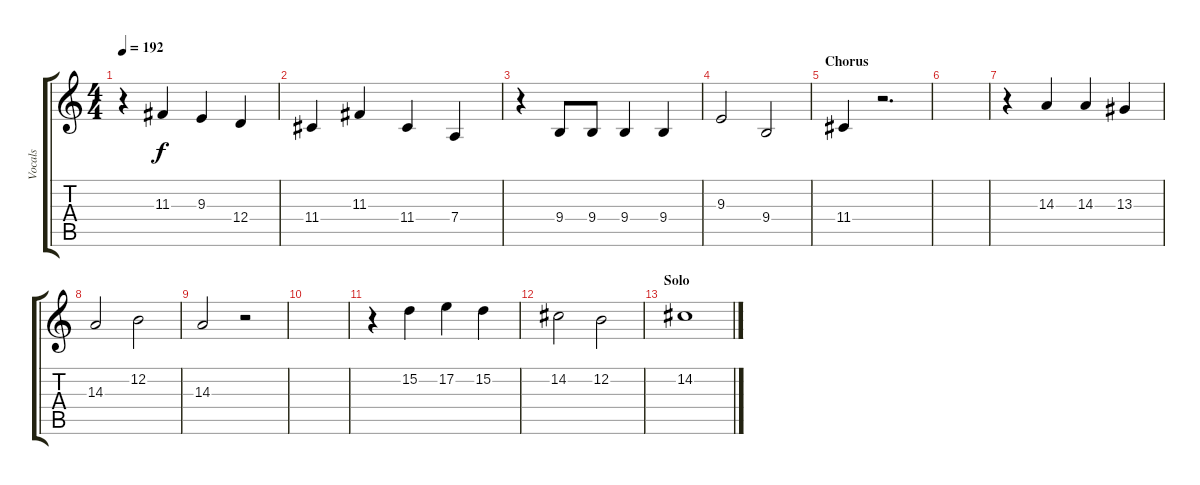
\track ("Vocals" "Vocals") {instrument lead2sawtooth}
\staff {score tabs}
\tuning (E4 B3 G3 D3 A2 E2) {hide}
\ts (4 4)
\tempo 192
\clef g2
\ks c
r.4{dy f} 11.3.4 9.3.4 12.4.4 |
11.4.4 11.3.4 11.4.4 7.4.4 |
r.4 9.4.8 9.4.8 9.4.4 9.4.4 |
9.3.2 9.4.2 |
\section ("" "Chorus")
11.4.4 r.2{d} |
|
r.4 14.3.4 14.3.4 13.3.4 |
14.3.2 12.2.2 |
14.3.2 r.2 |
|
r.4 15.2.4 17.2.4 15.2.4 |
14.2.2 12.2.2 |
\section ("" "Solo")
14.2.1
